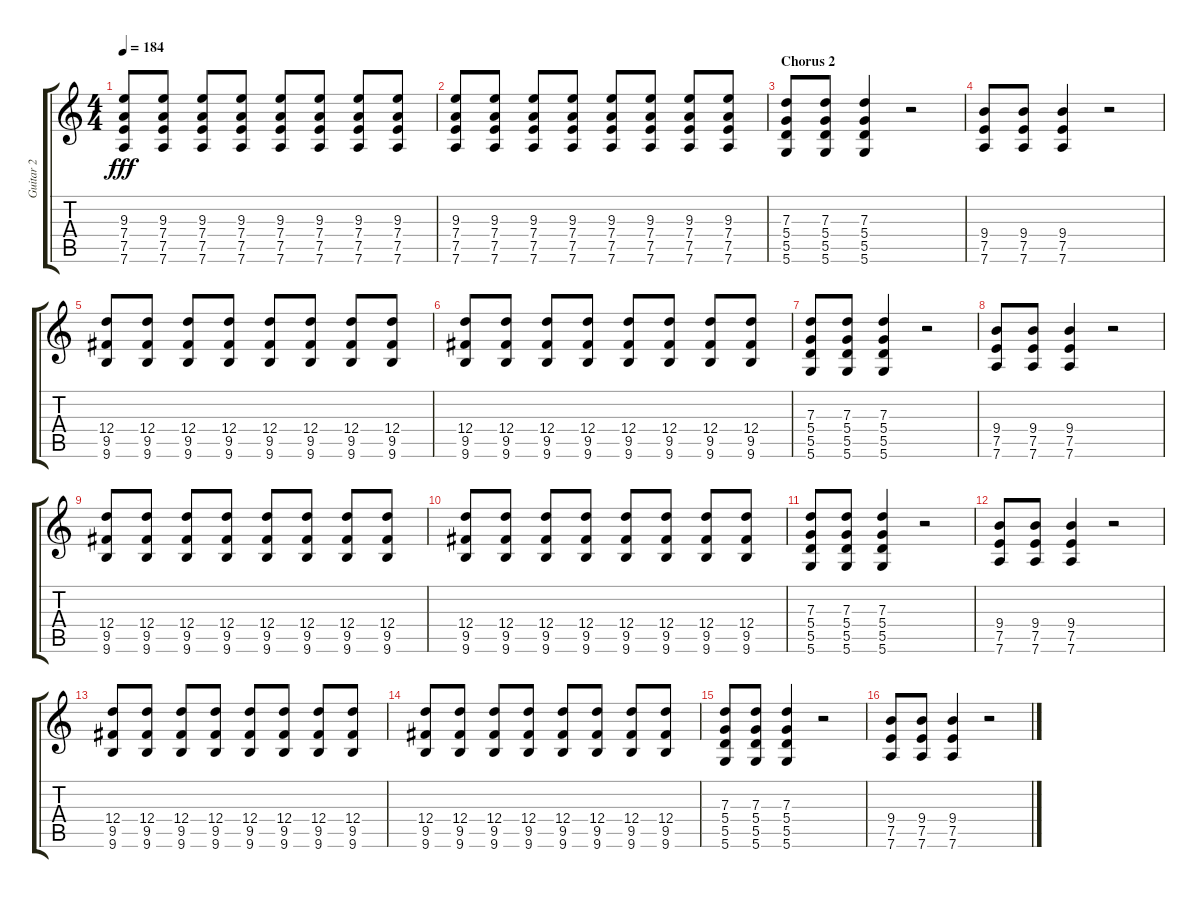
\track ("Guitar 2" "Guitar 2") {instrument electricguitarclean}
\staff {score tabs}
\tuning (E4 B3 G3 D3 A2 D2) {hide}
\ts (4 4)
\tempo 184
\clef g2
\ks c
(9.3 7.4 7.5 7.6).8{dy fff} (9.3 7.4 7.5 7.6).8 (9.3 7.4 7.5 7.6).8 (9.3 7.4 7.5 7.6).8 (9.3 7.4 7.5 7.6).8 (9.3 7.4 7.5 7.6).8 (9.3 7.4 7.5 7.6).8 (9.3 7.4 7.5 7.6).8 |
(9.3 7.4 7.5 7.6).8 (9.3 7.4 7.5 7.6).8 (9.3 7.4 7.5 7.6).8 (9.3 7.4 7.5 7.6).8 (9.3 7.4 7.5 7.6).8 (9.3 7.4 7.5 7.6).8 (9.3 7.4 7.5 7.6).8 (9.3 7.4 7.5 7.6).8 |
\section ("" "Chorus 2")
(7.3 5.4 5.5 5.6).8 (7.3 5.4 5.5 5.6).8 (7.3 5.4 5.5 5.6).4 r.2 |
(9.4 7.5 7.6).8 (9.4 7.5 7.6).8 (9.4 7.5 7.6).4 r.2 |
(12.4 9.5 9.6).8 (12.4 9.5 9.6).8 (12.4 9.5 9.6).8 (12.4 9.5 9.6).8 (12.4 9.5 9.6).8 (12.4 9.5 9.6).8 (12.4 9.5 9.6).8 (12.4 9.5 9.6).8 |
(12.4 9.5 9.6).8 (12.4 9.5 9.6).8 (12.4 9.5 9.6).8 (12.4 9.5 9.6).8 (12.4 9.5 9.6).8 (12.4 9.5 9.6).8 (12.4 9.5 9.6).8 (12.4 9.5 9.6).8 |
(7.3 5.4 5.5 5.6).8 (7.3 5.4 5.5 5.6).8 (7.3 5.4 5.5 5.6).4 r.2 |
(9.4 7.5 7.6).8 (9.4 7.5 7.6).8 (9.4 7.5 7.6).4 r.2 |
(12.4 9.5 9.6).8 (12.4 9.5 9.6).8 (12.4 9.5 9.6).8 (12.4 9.5 9.6).8 (12.4 9.5 9.6).8 (12.4 9.5 9.6).8 (12.4 9.5 9.6).8 (12.4 9.5 9.6).8 |
(12.4 9.5 9.6).8 (12.4 9.5 9.6).8 (12.4 9.5 9.6).8 (12.4 9.5 9.6).8 (12.4 9.5 9.6).8 (12.4 9.5 9.6).8 (12.4 9.5 9.6).8 (12.4 9.5 9.6).8 |
(7.3 5.4 5.5 5.6).8 (7.3 5.4 5.5 5.6).8 (7.3 5.4 5.5 5.6).4 r.2 |
(9.4 7.5 7.6).8 (9.4 7.5 7.6).8 (9.4 7.5 7.6).4 r.2 |
(12.4 9.5 9.6).8 (12.4 9.5 9.6).8 (12.4 9.5 9.6).8 (12.4 9.5 9.6).8 (12.4 9.5 9.6).8 (12.4 9.5 9.6).8 (12.4 9.5 9.6).8 (12.4 9.5 9.6).8 |
(12.4 9.5 9.6).8 (12.4 9.5 9.6).8 (12.4 9.5 9.6).8 (12.4 9.5 9.6).8 (12.4 9.5 9.6).8 (12.4 9.5 9.6).8 (12.4 9.5 9.6).8 (12.4 9.5 9.6).8 |
(7.3 5.4 5.5 5.6).8 (7.3 5.4 5.5 5.6).8 (7.3 5.4 5.5 5.6).4 r.2 |
(9.4 7.5 7.6).8 (9.4 7.5 7.6).8 (9.4 7.5 7.6).4 r.2
